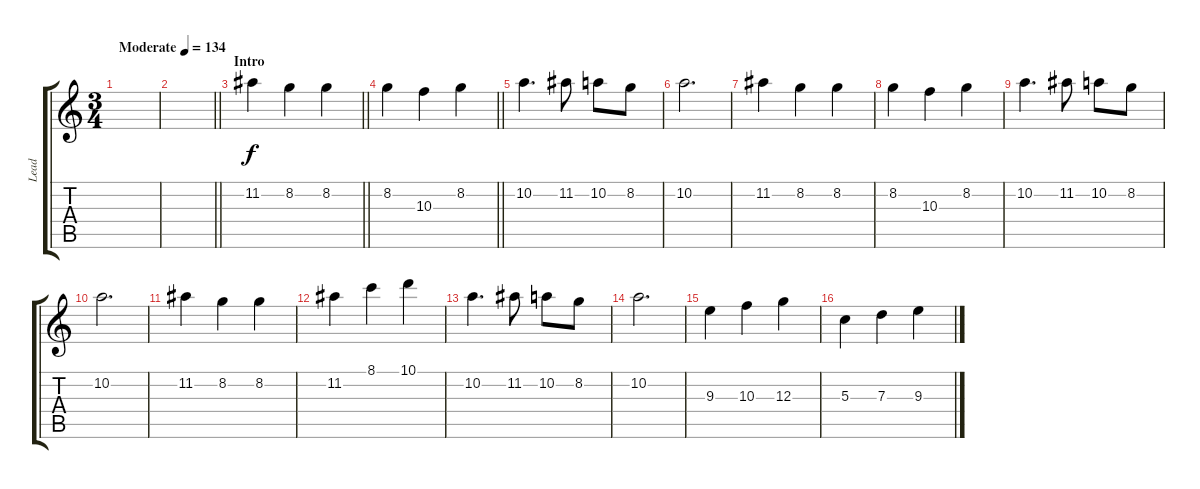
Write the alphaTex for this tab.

\track ("Lead" "Lead") {instrument electricguitarclean}
\staff {score tabs}
\tuning (E4 B3 G3 D3 A2 E2) {hide}
\ts (3 4)
\tempo (134 "Moderate")
\clef g2
\ks c
|
\barLineRight lightlight
|
\section ("" "Intro")
\barLineRight lightlight
11.2.4 8.2.4 8.2.4 |
\section ("" "")
\barLineRight lightlight
8.2.4 10.3.4 8.2.4 |
\section ("" "")
10.2.4{d} 11.2.8 10.2.8 8.2.8 |
10.2.2{d} |
11.2.4 8.2.4 8.2.4 |
8.2.4 10.3.4 8.2.4 |
10.2.4{d} 11.2.8 10.2.8 8.2.8 |
10.2.2{d} |
11.2.4 8.2.4 8.2.4 |
11.2.4 8.1.4 10.1.4 |
10.2.4{d} 11.2.8 10.2.8 8.2.8 |
10.2.2{d} |
9.3.4 10.3.4 12.3.4 |
5.3.4 7.3.4 9.3.4
